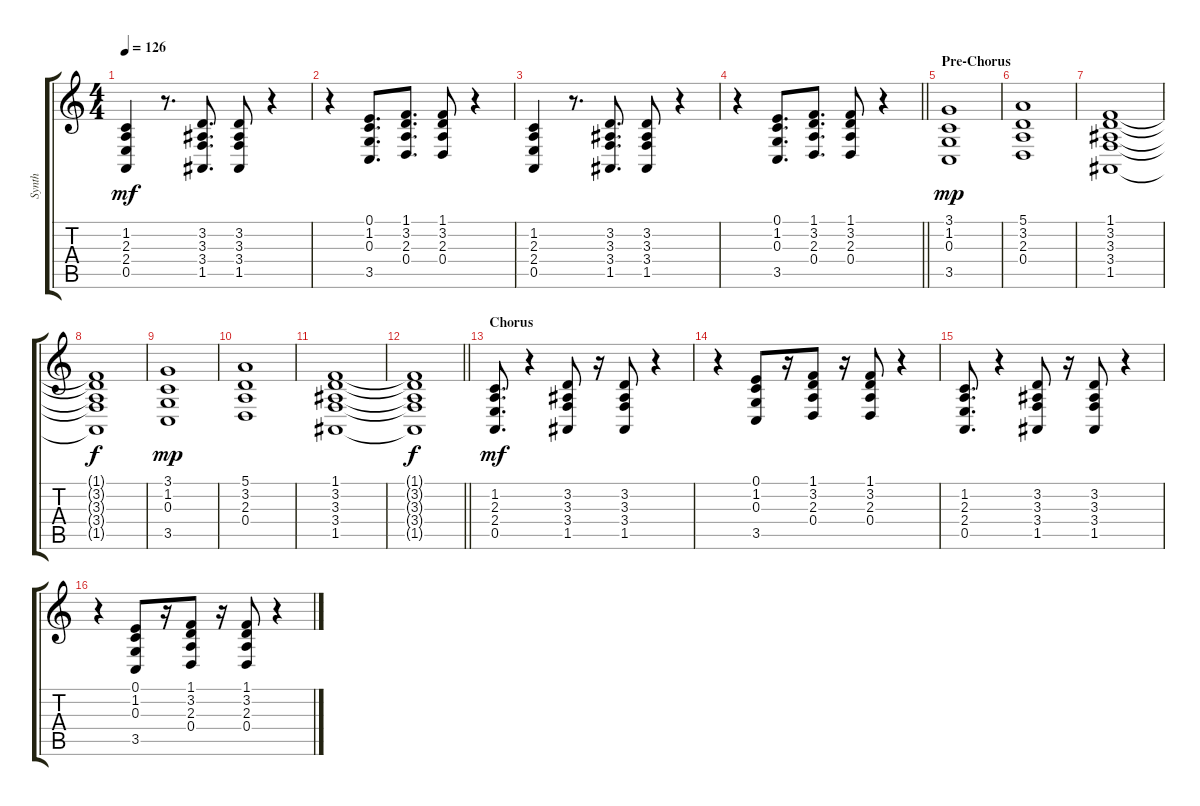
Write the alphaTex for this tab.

\track ("Synth" "Synth") {instrument lead8bassandlead}
\staff {score tabs}
\tuning (E4 B3 G3 D3 A2 E2) {hide}
\ts (4 4)
\tempo 126
\clef g2
\ks c
(1.2 2.3 2.4 0.5).4{dy mf} r.8{d} (3.2 3.3 3.4 1.5).8{d} (3.2 3.3 3.4 1.5).8 r.4 |
r.4 (0.1 1.2 0.3 3.5).8{d} (1.1 3.2 2.3 0.4).8{d} (1.1 3.2 2.3 0.4).8 r.4 |
(1.2 2.3 2.4 0.5).4 r.8{d} (3.2 3.3 3.4 1.5).8{d} (3.2 3.3 3.4 1.5).8 r.4 |
\barLineRight lightlight
r.4 (0.1 1.2 0.3 3.5).8{d} (1.1 3.2 2.3 0.4).8{d} (1.1 3.2 2.3 0.4).8 r.4 |
\section ("" "Pre-Chorus")
(3.1 1.2 0.3 3.5).1{dy mp} |
(5.1 3.2 2.3 0.4).1 |
(1.1 3.2 3.3 3.4 1.5).1 |
(1.1{t} 3.2{t} 3.3{t} 3.4{t} 1.5{t}).1{dy f} |
(3.1 1.2 0.3 3.5).1{dy mp} |
(5.1 3.2 2.3 0.4).1 |
(1.1 3.2 3.3 3.4 1.5).1 |
\barLineRight lightlight
(1.1{t} 3.2{t} 3.3{t} 3.4{t} 1.5{t}).1{dy f} |
\section ("" "Chorus")
(1.2 2.3 2.4 0.5).8{d dy mf} r.4 (3.2 3.3 3.4 1.5).8 r.16 (3.2 3.3 3.4 1.5).8 r.4 |
r.4 (0.1 1.2 0.3 3.5).8 r.16 (1.1 3.2 2.3 0.4).8 r.16 (1.1 3.2 2.3 0.4).8 r.4 |
(1.2 2.3 2.4 0.5).8{d} r.4 (3.2 3.3 3.4 1.5).8 r.16 (3.2 3.3 3.4 1.5).8 r.4 |
r.4 (0.1 1.2 0.3 3.5).8 r.16 (1.1 3.2 2.3 0.4).8 r.16 (1.1 3.2 2.3 0.4).8 r.4
